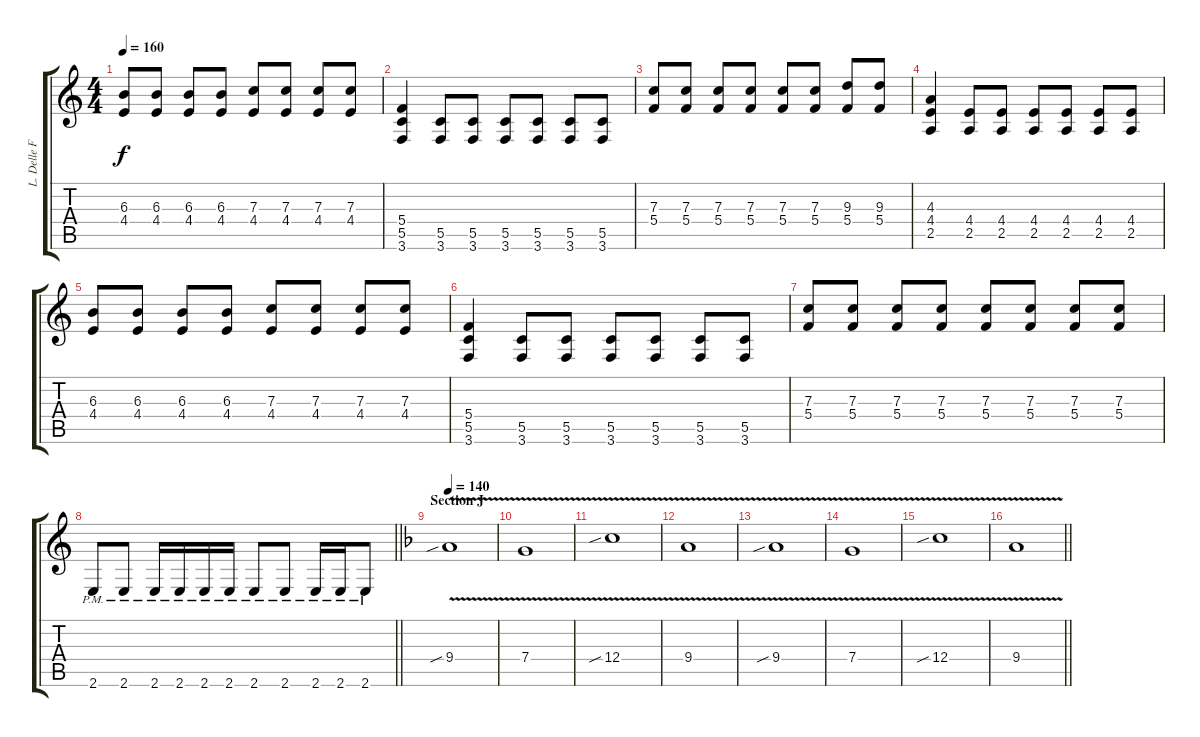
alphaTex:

\track ("L. Delle Fave (Dist. Guitar L)" "L. Delle F") {instrument overdrivenguitar}
\staff {score tabs}
\tuning (D4 A3 F3 C3 G2 D2) {hide}
\ts (4 4)
\tempo 160
\clef g2
\ks aminor
(6.3 4.4).8{dy f} (6.3 4.4).8 (6.3 4.4).8 (6.3 4.4).8 (7.3 4.4).8 (7.3 4.4).8 (7.3 4.4).8 (7.3 4.4).8 |
(5.4 5.5 3.6).4 (5.5 3.6).8 (5.5 3.6).8 (5.5 3.6).8 (5.5 3.6).8 (5.5 3.6).8 (5.5 3.6).8 |
(7.3 5.4).8 (7.3 5.4).8 (7.3 5.4).8 (7.3 5.4).8 (7.3 5.4).8 (7.3 5.4).8 (9.3 5.4).8 (9.3 5.4).8 |
(4.3 4.4 2.5).4 (4.4 2.5).8 (4.4 2.5).8 (4.4 2.5).8 (4.4 2.5).8 (4.4 2.5).8 (4.4 2.5).8 |
(6.3 4.4).8 (6.3 4.4).8 (6.3 4.4).8 (6.3 4.4).8 (7.3 4.4).8 (7.3 4.4).8 (7.3 4.4).8 (7.3 4.4).8 |
(5.4 5.5 3.6).4 (5.5 3.6).8 (5.5 3.6).8 (5.5 3.6).8 (5.5 3.6).8 (5.5 3.6).8 (5.5 3.6).8 |
(7.3 5.4).8 (7.3 5.4).8 (7.3 5.4).8 (7.3 5.4).8 (7.3 5.4).8 (7.3 5.4).8 (7.3 5.4).8 (7.3 5.4).8 |
\barLineRight lightlight
2.6{pm}.8{volume 12} 2.6{pm}.8 2.6{pm}.16 2.6{pm}.16 2.6{pm}.16 2.6{pm}.16 2.6{pm}.8 2.6{pm}.8 2.6{pm}.16 2.6{pm}.16 2.6{pm}.8 |
\section ("" "Section J")
\tempo 140
\ks dminor
9.4{v sib}.1{volume 9} |
7.4{v}.1 |
12.4{v sib}.1 |
9.4{v}.1 |
9.4{v sib}.1 |
7.4{v}.1 |
12.4{v sib}.1 |
\barLineRight lightlight
9.4{v}.1
